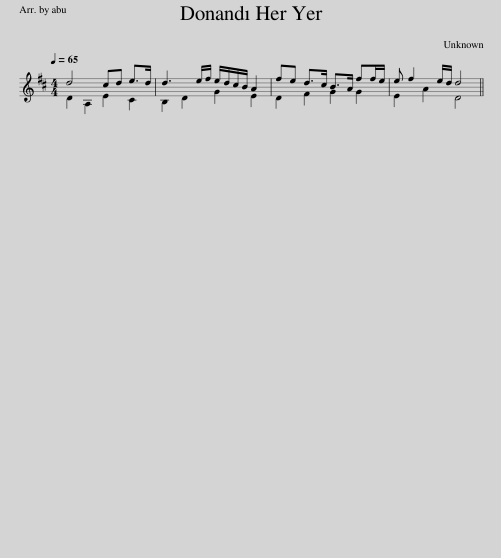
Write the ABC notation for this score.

X:1
%%score ( 1 2 )
L:1/8
Q:1/4=65
M:4/4
I:linebreak $
K:D
V:1 treble
V:2 treble
V:1
 d4 cd e>d | d3 e/f/ e/d/c/B/ A2 | fe d>c B>A ff/e/ | e f2 e/d/ d4 || %4
V:2
 D2 A,2 E2 C2 | B,2 D2 G2 E2 | D2 F2 G2 G2 | E2 A2 D4 || %4
